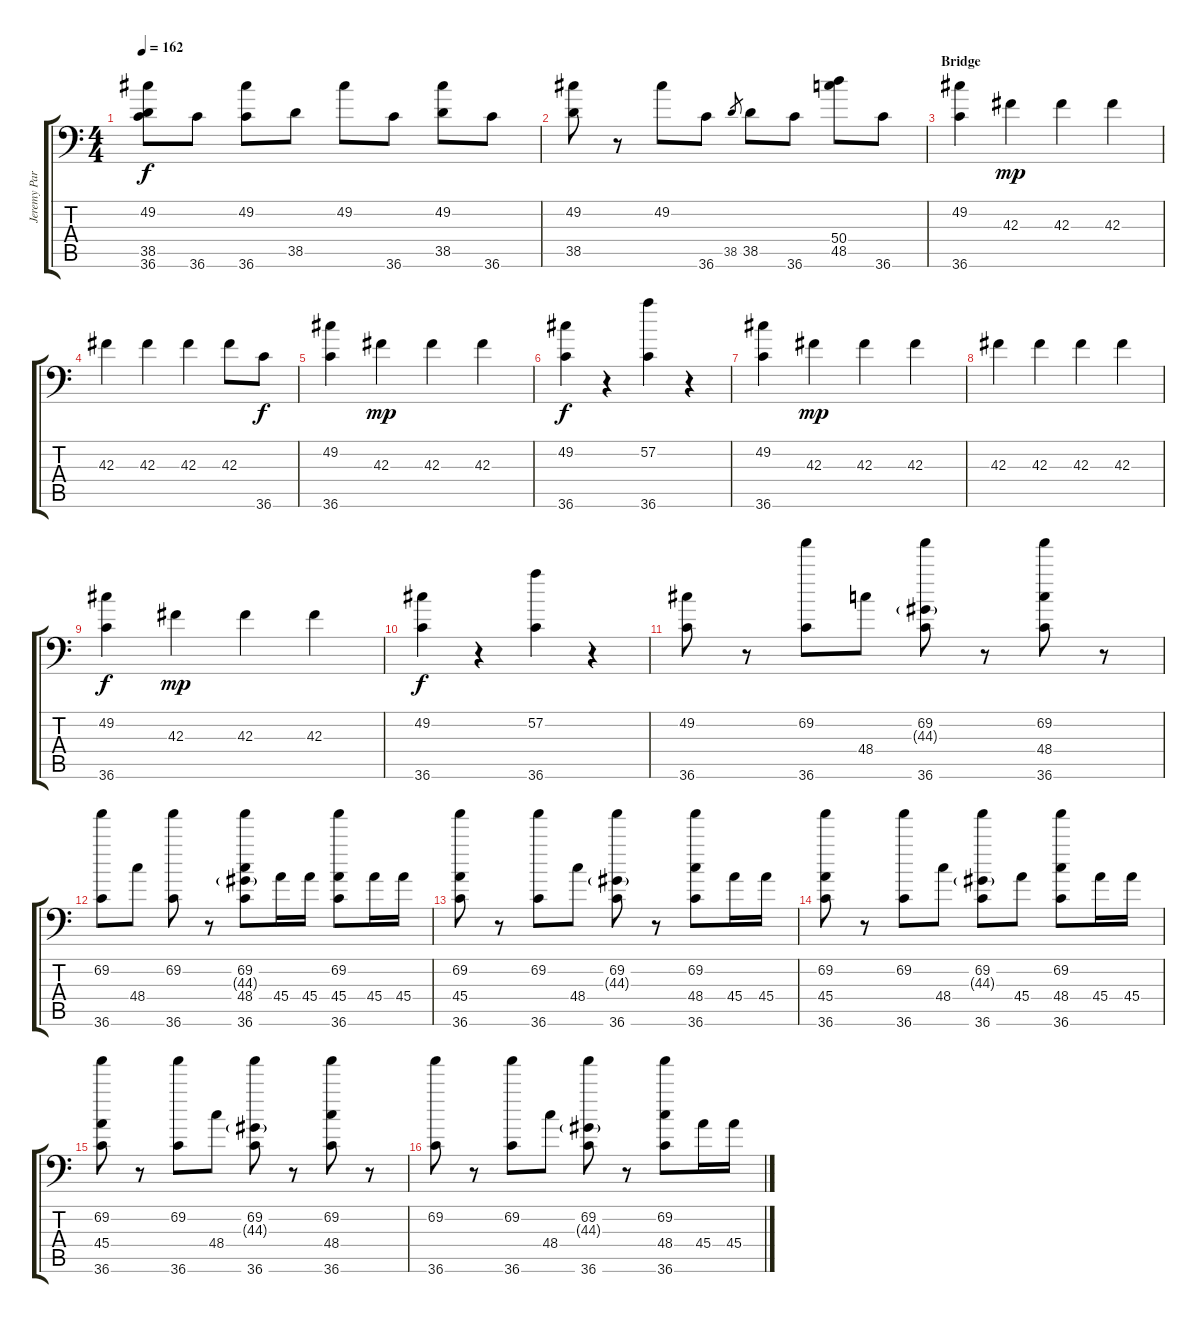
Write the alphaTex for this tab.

\track ("Jeremy Park" "Jeremy Par") {instrument acousticgrandpiano}
\staff {score tabs}
\tuning (C-1 C-1 C-1 C-1 C-1 C-1) {hide}
\ts (4 4)
\tempo 162
\clef f4
\ks c
(49.2 38.5 36.6).8{dy f} 36.6.8 (49.2 36.6).8 38.5.8 49.2.8 36.6.8 (49.2 38.5).8 36.6.8 |
(49.2 38.5).8 r.8 49.2.8 36.6.8 38.5.8{gr} 38.5.8 36.6.8 (50.4 48.5).8 36.6.8 |
\section ("" "Bridge")
(49.2 36.6).4 42.3.4{dy mp} 42.3.4 42.3.4 |
42.3.4 42.3.4 42.3.4 42.3.8 36.6.8{dy f} |
(49.2 36.6).4 42.3.4{dy mp} 42.3.4 42.3.4 |
(49.2 36.6).4{dy f} r.4 (57.2 36.6).4 r.4 |
(49.2 36.6).4 42.3.4{dy mp} 42.3.4 42.3.4 |
42.3.4 42.3.4 42.3.4 42.3.4 |
(49.2 36.6).4{dy f} 42.3.4{dy mp} 42.3.4 42.3.4 |
(49.2 36.6).4{dy f} r.4 (57.2 36.6).4 r.4 |
(49.2 36.6).8 r.8 (69.2 36.6).8 48.4.8 (69.2 44.3{g} 36.6).8 r.8 (69.2 48.4 36.6).8 r.8 |
(69.2 36.6).8 48.4.8 (69.2 36.6).8 r.8 (69.2 44.3{g} 48.4 36.6).8 45.4.16 45.4.16 (69.2 45.4 36.6).8 45.4.16 45.4.16 |
(69.2 45.4 36.6).8 r.8 (69.2 36.6).8 48.4.8 (69.2 44.3{g} 36.6).8 r.8 (69.2 48.4 36.6).8 45.4.16 45.4.16 |
(69.2 45.4 36.6).8 r.8 (69.2 36.6).8 48.4.8 (69.2 44.3{g} 36.6).8 45.4.8 (69.2 48.4 36.6).8 45.4.16 45.4.16 |
(69.2 45.4 36.6).8 r.8 (69.2 36.6).8 48.4.8 (69.2 44.3{g} 36.6).8 r.8 (69.2 48.4 36.6).8 r.8 |
(69.2 36.6).8 r.8 (69.2 36.6).8 48.4.8 (69.2 44.3{g} 36.6).8 r.8 (69.2 48.4 36.6).8 45.4.16 45.4.16
